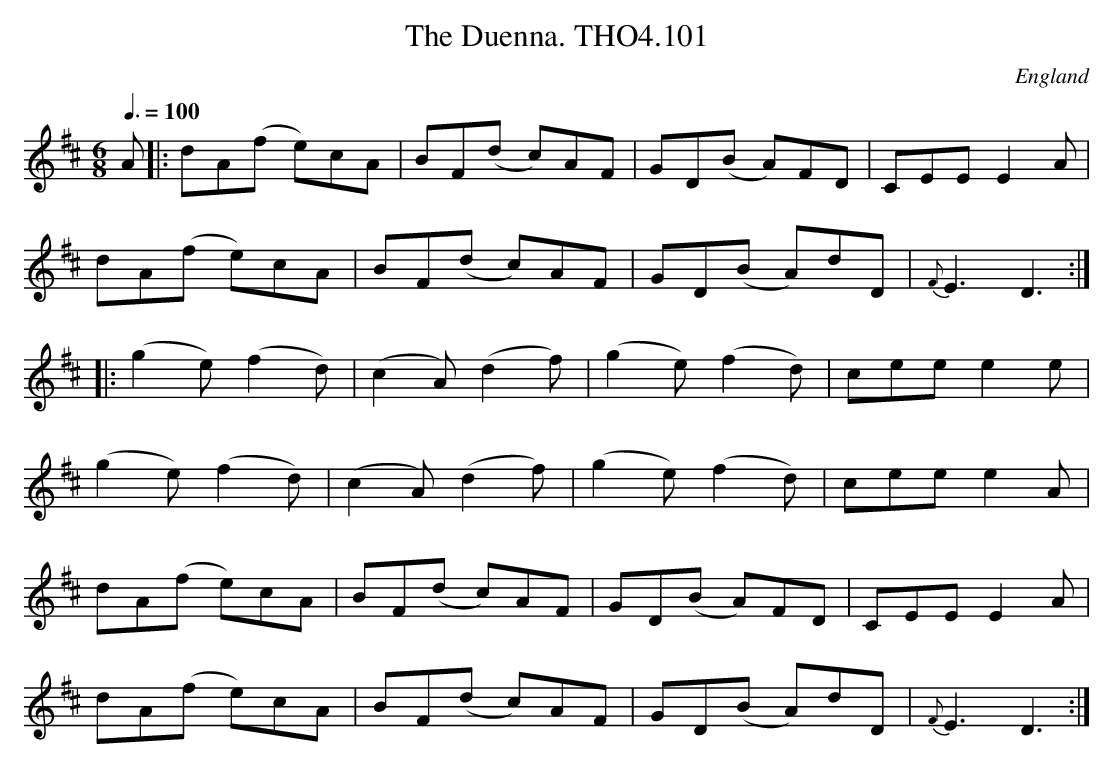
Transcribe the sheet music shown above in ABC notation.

X:1
T:Duenna. THO4.101, The
O:England
M:6/8
L:1/8
Q:3/8=100
K:D major
A|:dA(f e)cA|BF(d c)AF|GD(B A)FD|CEE E2 A|
dA(f e)cA|BF(d c)AF|GD(B A)dD|{F}E3D3:|
|:(g2 e)(f2 d)|(c2 A)(d2 f)|(g2 e)(f2 d)|cee e2 e|
(g2 e)(f2 d)|(c2 A)(d2 f)|(g2 e)(f2 d)|cee e2 A|
dA(f e)cA|BF(d c)AF|GD(B A)FD|CEE E2 A|
dA(f e)cA|BF(d c)AF|GD(B A)dD|{F}E3D3:|
